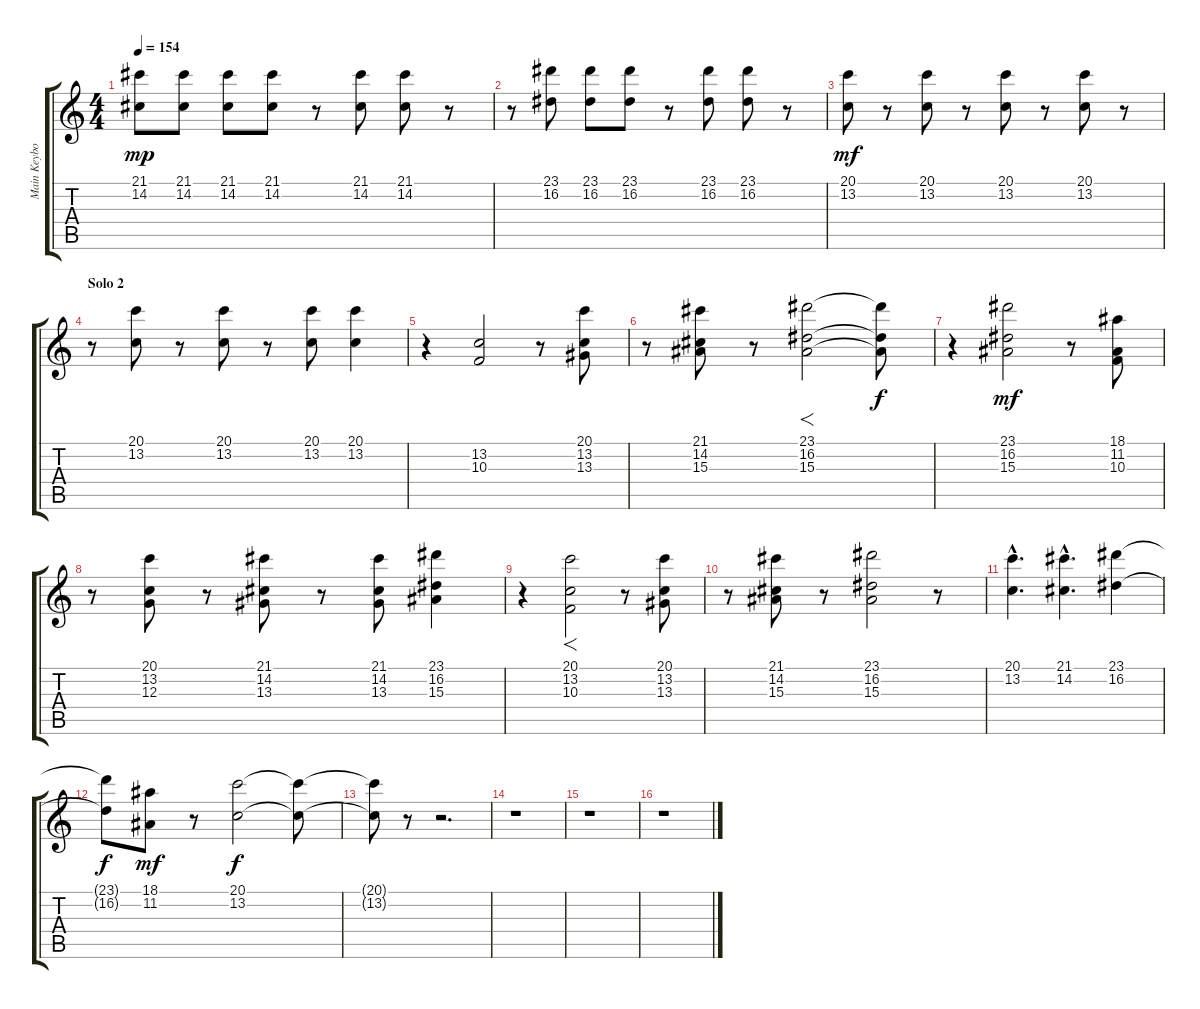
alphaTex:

\track ("Main Keyboards" "Main Keybo") {instrument stringensemble1}
\staff {score tabs}
\tuning (E4 B3 G3 D3 A2 E2) {hide}
\ts (4 4)
\tempo 154
\clef g2
\ks c
(21.1 14.2).8{dy mp} (21.1 14.2).8 (21.1 14.2).8 (21.1 14.2).8 r.8 (21.1 14.2).8 (21.1 14.2).8 r.8 |
r.8 (23.1 16.2).8 (23.1 16.2).8 (23.1 16.2).8 r.8 (23.1 16.2).8 (23.1 16.2).8 r.8 |
(20.1 13.2).8{dy mf} r.8 (20.1 13.2).8 r.8 (20.1 13.2).8 r.8 (20.1 13.2).8 r.8 |
\section ("" "Solo 2")
r.8 (20.1 13.2).8 r.8 (20.1 13.2).8 r.8 (20.1 13.2).8 (20.1 13.2).4 |
r.4 (13.2 10.3).2 r.8 (20.1 13.2 13.3).8 |
r.8 (21.1 14.2 15.3).8 r.8 (23.1 16.2 15.3).2{f} (23.1{t} 16.2{t} 15.3{t}).8{dy f} |
r.4 (23.1 16.2 15.3).2{dy mf} r.8 (18.1 11.2 10.3).8 |
r.8 (20.1 13.2 12.3).8 r.8 (21.1 14.2 13.3).8 r.8 (21.1 14.2 13.3).8 (23.1 16.2 15.3).4 |
r.4 (20.1 13.2 10.3).2{f} r.8 (20.1 13.2 13.3).8 |
r.8 (21.1 14.2 15.3).8 r.8 (23.1 16.2 15.3).2 r.8 |
(20.1{hac} 13.2{hac}).4{d} (21.1{hac} 14.2{hac}).4{d} (23.1 16.2).4 |
(23.1{t} 16.2{t}).8{dy f} (18.1 11.2).8{dy mf} r.8 (20.1 13.2).2{dy f} (20.1{t} 13.2{t}).8 |
(20.1{t} 13.2{t}).8 r.8 r.2{d} |
r.1 |
r.1 |
r.1
